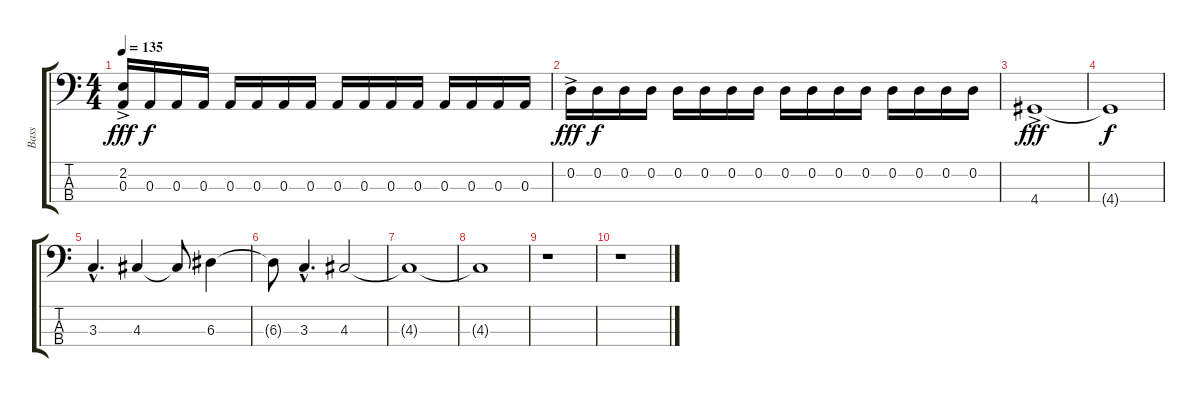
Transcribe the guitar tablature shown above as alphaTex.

\track ("Bass" "Bass") {instrument electricbassfinger}
\staff {score tabs}
\tuning (G2 D2 A1 E1) {hide}
\ts (4 4)
\tempo 135
\clef f4
\ks c
(2.2{t} 0.3{ac}).16{dy fff} 0.3.16{dy f} 0.3.16 0.3.16 0.3.16 0.3.16 0.3.16 0.3.16 0.3.16 0.3.16 0.3.16 0.3.16 0.3.16 0.3.16 0.3.16 0.3.16 |
0.2{ac}.16{dy fff} 0.2.16{dy f} 0.2.16 0.2.16 0.2.16 0.2.16 0.2.16 0.2.16 0.2.16 0.2.16 0.2.16 0.2.16 0.2.16 0.2.16 0.2.16 0.2.16 |
4.4{ac}.1{dy fff} |
4.4{t}.1{dy f} |
3.3{hac}.4{d} 4.3.4 4.3{t}.8 6.3.4 |
6.3{t}.8 3.3{hac}.4{d} 4.3.2 |
4.3{t}.1 |
4.3{t}.1 |
r.1 |
r.1
